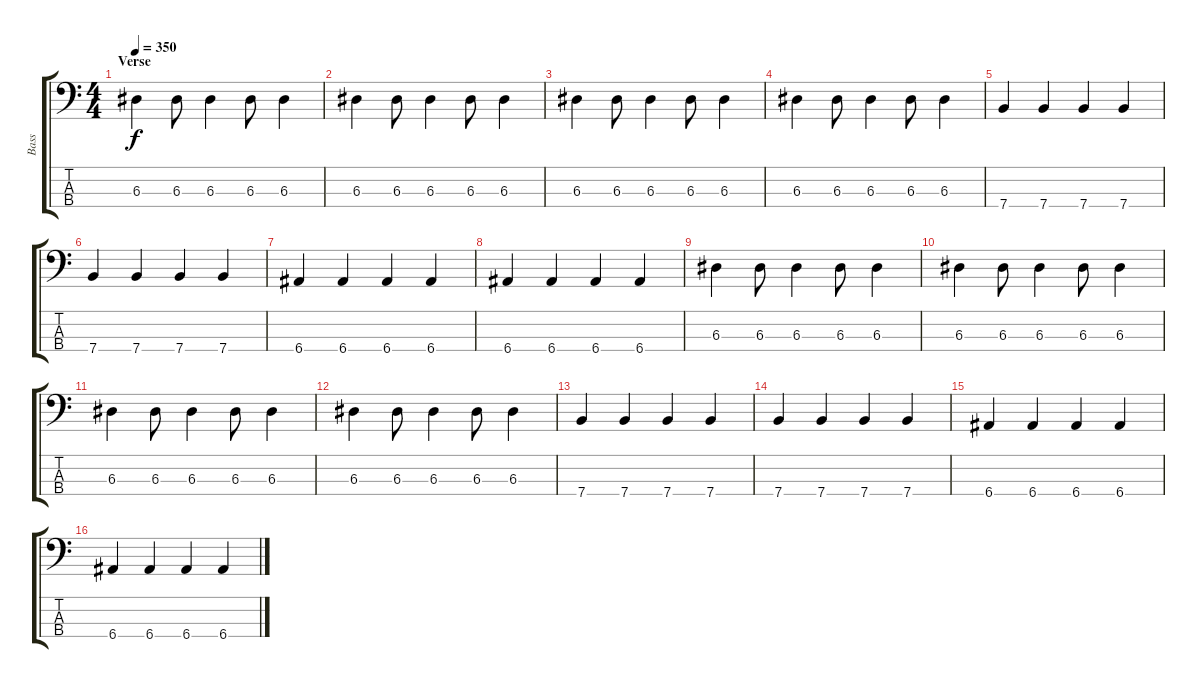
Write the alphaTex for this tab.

\track ("Bass" "Bass") {instrument electricbasspick}
\staff {score tabs}
\tuning (G2 D2 A1 E1) {hide}
\ts (4 4)
\section ("" "Verse")
\tempo 350
\clef f4
\ks c
6.3.4{dy f} 6.3.8 6.3.4 6.3.8 6.3.4 |
6.3.4 6.3.8 6.3.4 6.3.8 6.3.4 |
6.3.4 6.3.8 6.3.4 6.3.8 6.3.4 |
6.3.4 6.3.8 6.3.4 6.3.8 6.3.4 |
7.4.4 7.4.4 7.4.4 7.4.4 |
7.4.4 7.4.4 7.4.4 7.4.4 |
6.4.4 6.4.4 6.4.4 6.4.4 |
6.4.4 6.4.4 6.4.4 6.4.4 |
6.3.4 6.3.8 6.3.4 6.3.8 6.3.4 |
6.3.4 6.3.8 6.3.4 6.3.8 6.3.4 |
6.3.4 6.3.8 6.3.4 6.3.8 6.3.4 |
6.3.4 6.3.8 6.3.4 6.3.8 6.3.4 |
7.4.4 7.4.4 7.4.4 7.4.4 |
7.4.4 7.4.4 7.4.4 7.4.4 |
6.4.4 6.4.4 6.4.4 6.4.4 |
6.4.4 6.4.4 6.4.4 6.4.4
